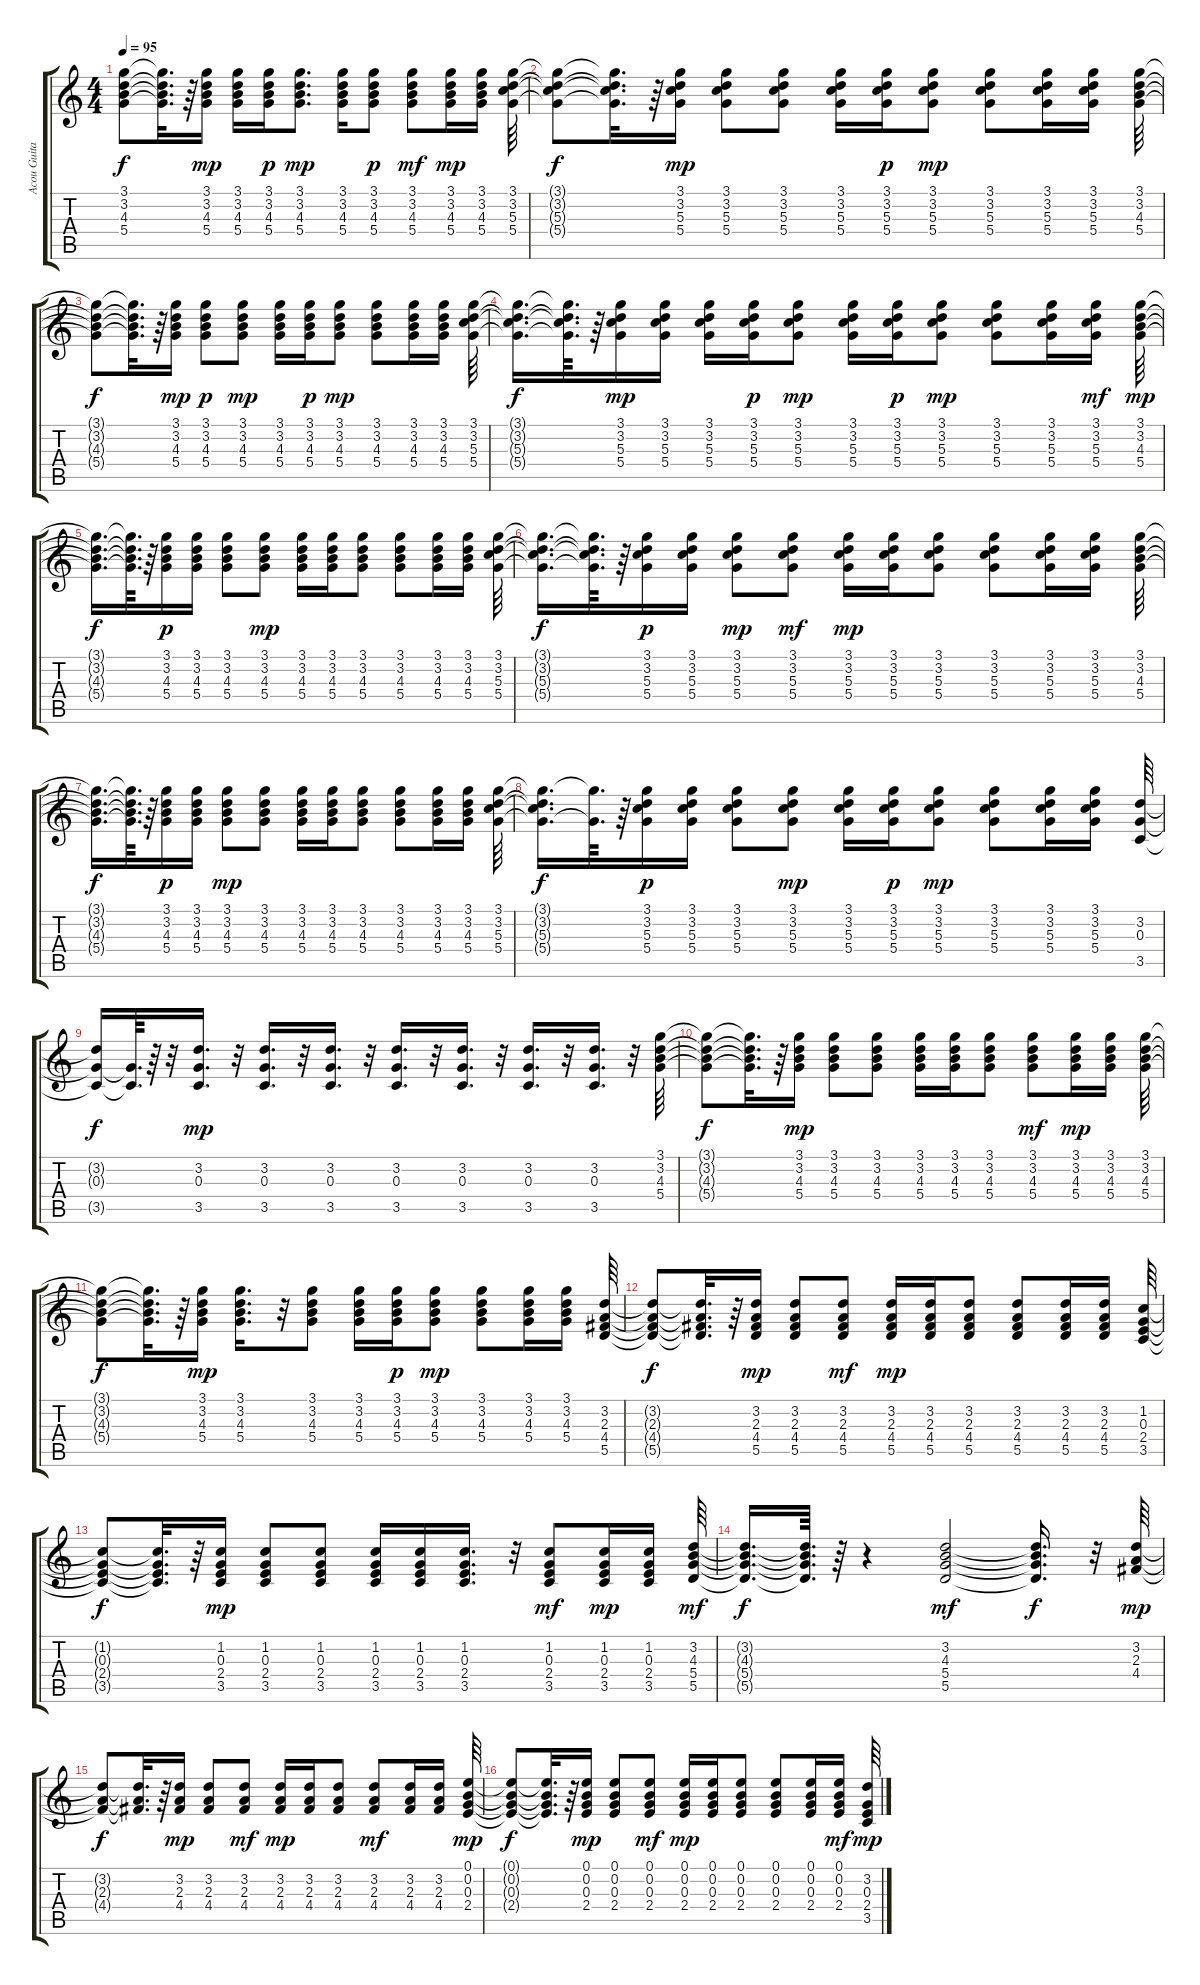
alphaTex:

\track ("Acou Guitar" "Acou Guita") {instrument acousticguitarsteel}
\staff {score tabs}
\tuning (E4 B3 G3 D3 A2 E2) {hide}
\ts (4 4)
\tempo 95
\clef g2
\ks c
(3.1{t} 3.2{t} 4.3{t} 5.4{t}).8{dy f} (3.1{t} 3.2{t} 4.3{t} 5.4{t}).32{d} r.64 (3.1 3.2 4.3 5.4).16{dy mp} (3.1 3.2 4.3 5.4).16 (3.1 3.2 4.3 5.4).16{dy p} (3.1 3.2 4.3 5.4).8{d dy mp} (3.1 3.2 4.3 5.4).16 (3.1 3.2 4.3 5.4).8{dy p} (3.1 3.2 4.3 5.4).8{dy mf} (3.1 3.2 4.3 5.4).16{dy mp} (3.1 3.2 4.3 5.4).16 (3.1 3.2 5.3 5.4).64 |
(3.1{t} 3.2{t} 5.3{t} 5.4{t}).8{dy f} (3.1{t} 3.2{t} 5.3{t} 5.4{t}).32{d} r.64 (3.1 3.2 5.3 5.4).16{dy mp} (3.1 3.2 5.3 5.4).8 (3.1 3.2 5.3 5.4).8 (3.1 3.2 5.3 5.4).16 (3.1 3.2 5.3 5.4).16{dy p} (3.1 3.2 5.3 5.4).8{dy mp} (3.1 3.2 5.3 5.4).8 (3.1 3.2 5.3 5.4).16 (3.1 3.2 5.3 5.4).16 (3.1 3.2 4.3 5.4).64 |
(3.1{t} 3.2{t} 4.3{t} 5.4{t}).8{dy f} (3.1{t} 3.2{t} 4.3{t} 5.4{t}).32{d} r.64 (3.1 3.2 4.3 5.4).16{dy mp} (3.1 3.2 4.3 5.4).8{dy p} (3.1 3.2 4.3 5.4).8{dy mp} (3.1 3.2 4.3 5.4).16 (3.1 3.2 4.3 5.4).16{dy p} (3.1 3.2 4.3 5.4).8{dy mp} (3.1 3.2 4.3 5.4).8 (3.1 3.2 4.3 5.4).16 (3.1 3.2 4.3 5.4).16 (3.1 3.2 5.3 5.4).64 |
(3.1{t} 3.2{t} 5.3{t} 5.4{t}).16{d dy f} (3.1{t} 3.2{t} 5.3{t} 5.4{t}).64{d} r.64 (3.1 3.2 5.3 5.4).16{dy mp} (3.1 3.2 5.3 5.4).16 (3.1 3.2 5.3 5.4).16 (3.1 3.2 5.3 5.4).16{dy p} (3.1 3.2 5.3 5.4).8{dy mp} (3.1 3.2 5.3 5.4).16 (3.1 3.2 5.3 5.4).16{dy p} (3.1 3.2 5.3 5.4).8{dy mp} (3.1 3.2 5.3 5.4).8 (3.1 3.2 5.3 5.4).16 (3.1 3.2 5.3 5.4).16{dy mf} (3.1 3.2 4.3 5.4).64{dy mp} |
(3.1{t} 3.2{t} 4.3{t} 5.4{t}).16{d dy f} (3.1{t} 3.2{t} 4.3{t} 5.4{t}).64{d} r.64 (3.1 3.2 4.3 5.4).16{dy p} (3.1 3.2 4.3 5.4).16 (3.1 3.2 4.3 5.4).8 (3.1 3.2 4.3 5.4).8{dy mp} (3.1 3.2 4.3 5.4).16 (3.1 3.2 4.3 5.4).16 (3.1 3.2 4.3 5.4).8 (3.1 3.2 4.3 5.4).8 (3.1 3.2 4.3 5.4).16 (3.1 3.2 4.3 5.4).16 (3.1 3.2 5.3 5.4).64 |
(3.1{t} 3.2{t} 5.3{t} 5.4{t}).16{d dy f} (3.1{t} 3.2{t} 5.3{t} 5.4{t}).64{d} r.64 (3.1 3.2 5.3 5.4).16{dy p} (3.1 3.2 5.3 5.4).16 (3.1 3.2 5.3 5.4).8{dy mp} (3.1 3.2 5.3 5.4).8{dy mf} (3.1 3.2 5.3 5.4).16{dy mp} (3.1 3.2 5.3 5.4).16 (3.1 3.2 5.3 5.4).8 (3.1 3.2 5.3 5.4).8 (3.1 3.2 5.3 5.4).16 (3.1 3.2 5.3 5.4).16 (3.1 3.2 4.3 5.4).64 |
(3.1{t} 3.2{t} 4.3{t} 5.4{t}).16{d dy f} (3.1{t} 3.2{t} 4.3{t} 5.4{t}).64{d} r.64 (3.1 3.2 4.3 5.4).16{dy p} (3.1 3.2 4.3 5.4).16 (3.1 3.2 4.3 5.4).8{dy mp} (3.1 3.2 4.3 5.4).8 (3.1 3.2 4.3 5.4).16 (3.1 3.2 4.3 5.4).16 (3.1 3.2 4.3 5.4).8 (3.1 3.2 4.3 5.4).8 (3.1 3.2 4.3 5.4).16 (3.1 3.2 4.3 5.4).16 (3.1 3.2 5.3 5.4).64 |
(3.1{t} 3.2{t} 5.3{t} 5.4{t}).16{d dy f} (3.1{t} 5.4{t}).64{d} r.64 (3.1 3.2 5.3 5.4).16{dy p} (3.1 3.2 5.3 5.4).16 (3.1 3.2 5.3 5.4).8 (3.1 3.2 5.3 5.4).8{dy mp} (3.1 3.2 5.3 5.4).16 (3.1 3.2 5.3 5.4).16{dy p} (3.1 3.2 5.3 5.4).8{dy mp} (3.1 3.2 5.3 5.4).8 (3.1 3.2 5.3 5.4).16 (3.1 3.2 5.3 5.4).16 (3.2 0.3 3.5).64 |
(3.2{t} 0.3{t} 3.5{t}).16{dy f} (0.3{t} 3.5{t}).64{d} r.64 r.32 (3.2 0.3 3.5).16{d dy mp} r.32 (3.2 0.3 3.5).16{d} r.32 (3.2 0.3 3.5).16{d} r.32 (3.2 0.3 3.5).16{d} r.32 (3.2 0.3 3.5).16{d} r.32 (3.2 0.3 3.5).16{d} r.32 (3.2 0.3 3.5).16{d} r.32 (3.1 3.2 4.3 5.4).64 |
(3.1{t} 3.2{t} 4.3{t} 5.4{t}).8{dy f} (3.1{t} 3.2{t} 4.3{t} 5.4{t}).32{d} r.64 (3.1 3.2 4.3 5.4).16{dy mp} (3.1 3.2 4.3 5.4).8 (3.1 3.2 4.3 5.4).8 (3.1 3.2 4.3 5.4).16 (3.1 3.2 4.3 5.4).16 (3.1 3.2 4.3 5.4).8 (3.1 3.2 4.3 5.4).8{dy mf} (3.1 3.2 4.3 5.4).16{dy mp} (3.1 3.2 4.3 5.4).16 (3.1 3.2 4.3 5.4).64 |
(3.1{t} 3.2{t} 4.3{t} 5.4{t}).8{dy f} (3.1{t} 3.2{t} 4.3{t} 5.4{t}).32{d} r.64 (3.1 3.2 4.3 5.4).16{dy mp} (3.1 3.2 4.3 5.4).16{d} r.32 (3.1 3.2 4.3 5.4).8 (3.1 3.2 4.3 5.4).16 (3.1 3.2 4.3 5.4).16{dy p} (3.1 3.2 4.3 5.4).8{dy mp} (3.1 3.2 4.3 5.4).8 (3.1 3.2 4.3 5.4).16 (3.1 3.2 4.3 5.4).16 (3.2 2.3 4.4 5.5).64 |
(3.2{t} 2.3{t} 4.4{t} 5.5{t}).8{dy f} (3.2{t} 2.3{t} 4.4{t} 5.5{t}).32{d} r.64 (3.2 2.3 4.4 5.5).16{dy mp} (3.2 2.3 4.4 5.5).8 (3.2 2.3 4.4 5.5).8{dy mf} (3.2 2.3 4.4 5.5).16{dy mp} (3.2 2.3 4.4 5.5).16 (3.2 2.3 4.4 5.5).8 (3.2 2.3 4.4 5.5).8 (3.2 2.3 4.4 5.5).16 (3.2 2.3 4.4 5.5).16 (1.2 0.3 2.4 3.5).64 |
(1.2{t} 0.3{t} 2.4{t} 3.5{t}).8{dy f} (1.2{t} 0.3{t} 2.4{t} 3.5{t}).32{d} r.64 (1.2 0.3 2.4 3.5).16{dy mp} (1.2 0.3 2.4 3.5).8 (1.2 0.3 2.4 3.5).8 (1.2 0.3 2.4 3.5).16 (1.2 0.3 2.4 3.5).16 (1.2 0.3 2.4 3.5).16{d} r.32 (1.2 0.3 2.4 3.5).8{dy mf} (1.2 0.3 2.4 3.5).16{dy mp} (1.2 0.3 2.4 3.5).16 (3.2 4.3 5.4 5.5).64{dy mf} |
(3.2{t} 4.3{t} 5.4{t} 5.5{t}).16{d dy f} (3.2{t} 4.3{t} 5.4{t} 5.5{t}).64{d} r.64 r.4 (3.2 4.3 5.4 5.5).2{dy mf} (3.2{t} 4.3{t} 5.4{t} 5.5{t}).16{d dy f} r.32 (3.2 2.3 4.4).64{dy mp} |
(3.2{t} 2.3{t} 4.4{t}).8{dy f} (3.2{t} 2.3{t} 4.4{t}).32{d} r.64 (3.2 2.3 4.4).16{dy mp} (3.2 2.3 4.4).8 (3.2 2.3 4.4).8{dy mf} (3.2 2.3 4.4).16{dy mp} (3.2 2.3 4.4).16 (3.2 2.3 4.4).8 (3.2 2.3 4.4).8{dy mf} (3.2 2.3 4.4).16 (3.2 2.3 4.4).16 (0.1 0.2 0.3 2.4).64{dy mp} |
(0.1{t} 0.2{t} 0.3{t} 2.4{t}).8{dy f} (0.1{t} 0.2{t} 0.3{t} 2.4{t}).32{d} r.64 (0.1 0.2 0.3 2.4).16{dy mp} (0.1 0.2 0.3 2.4).8 (0.1 0.2 0.3 2.4).8{dy mf} (0.1 0.2 0.3 2.4).16{dy mp} (0.1 0.2 0.3 2.4).16 (0.1 0.2 0.3 2.4).8 (0.1 0.2 0.3 2.4).8 (0.1 0.2 0.3 2.4).16 (0.1 0.2 0.3 2.4).16{dy mf} (3.2 0.3 2.4 3.5).64{dy mp}
